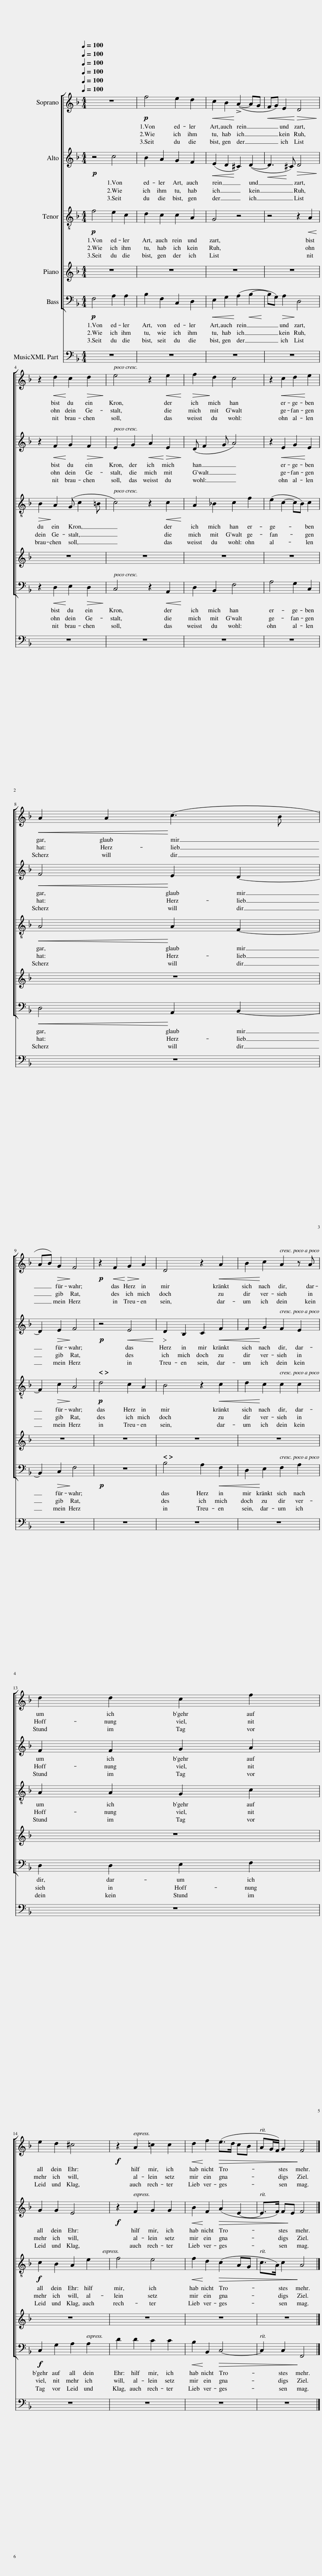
X:1
%%score [ 1 2 3 4 ]
L:1/8
Q:1/4=100
M:4/4
I:linebreak $
K:F
V:1 treble
V:2 treble
V:3 treble-8
V:4 bass
V:1
 z8 |!p! f4 e2 d2 |!<(! c2 B2!<)! (!>!A2- AG |!<(! FG) E2!<)!!>(! D4!>)! |$ z2!<(! d2!<)! c2!>(! d2!>)! | %5
 e4 z2!<(! e2!<)! |!>(! f2!>)! d2 c4 | z2!<(! c2 d2!<)! e2 |$!<(! A2 A2!<)! (c3 B |$ AB)!>(! G2!>)! F4 | %10
!p! z2!<(! F2!<)!!>(! G2!>)! A2 | D4 z2!<(! A2 | B2!<)! c2 A2 z A |$ d2 d2 c2 f2 |$ e2 d2 ^c4 | %15
!f! z2 A2 =c2 c2 |!<(! d2!<)! f2!>(! (e>d cB | AG/F/) G2!>)! F4 |] %18
V:2
!p! z4 c4 | B2 A2 G2 F2 |!<(! (E2 D2!<)! ^C2) (D2- |!<(! D3!<)! ^C)!>(! D4!>)! |$ z2!<(! F2!<)! G2!>(! F2!>)! | %5
 E2 G2!<(! A2!<)!!>(! E2!>)! | (D F2 G A4) | z2!<(! E2 G2!<)! E2 |$!<(! F4!<)! E2 D2- |$ D2!>(! E2!>)! F4 | %10
!p! z4!<(! E4!<)! |!>(! D2 B,2 C2!<(! F2!>)! | F2!<)! G2 F2 E2 |$ F2 F2 G2 A2 |$ G2 G2 E4 | %15
!f! z2 F2 G2 G2 |!<(! B2!<)! F2!>(! (A2 E2- | E>F) F!>)!E F4 |] %18
V:3
!p! f4 e2 c2 | d2 c2 c2 A2 | G4 z4 | z4 z2!<(! A2!<)! |$!>(! B2!>)! A2 (G c2 =B | %5
 c4) z2!<(! c2!<)! | A2 _B2 c2 f2 | (e2 c2- cB) c2 |$!<(! A4!<)! A2 F2- |$ F2!>(! c2!>)! A4 | %10
!p! d4 c2 A2 | B4 z2!<(! c2 | d2!<)! c2 c2 c2 |$ A2 A2 G2 c2 |$!f! c2 B2 A2 e2 | %15
 f4 e4 |!<(! f2!<)! d2!>(! (c2 AG | c>A) c2!>)! A4 |] %18
V:4
!p! F,4 A,2 A,2 | B,2 F,2 C,2 D,2 |!<(! E,2 G,2!<)! (A,2!<(! B,2-!<)! | B,G,)!>(! A,2!>)! D,4 |$ z2!<(! D,2!<)! E,2!>(! D,2!>)! | %5
 C,4 z2!<(! A,,2!<)! | D,2 B,,2 F,4 | A,4 G,2 C,2 |$!<(! D,4!<)! A,,2 B,,2- |$ B,,2!>(! C,2!>)! F,4 | %10
!p! z8 | B,4 A,2!<(! F,2 | D,2!<)! E,2 F,2 A,2 |$ D,2 D,2 E,2 F,2 |$!f! C,2 G,2 A,2 A,2 | %15
 D2 D2 C2 C2 |!<(! B,2!<)! B,,2!>(! C,4- | C,2 C,2!>)! F,,4 |] %18
